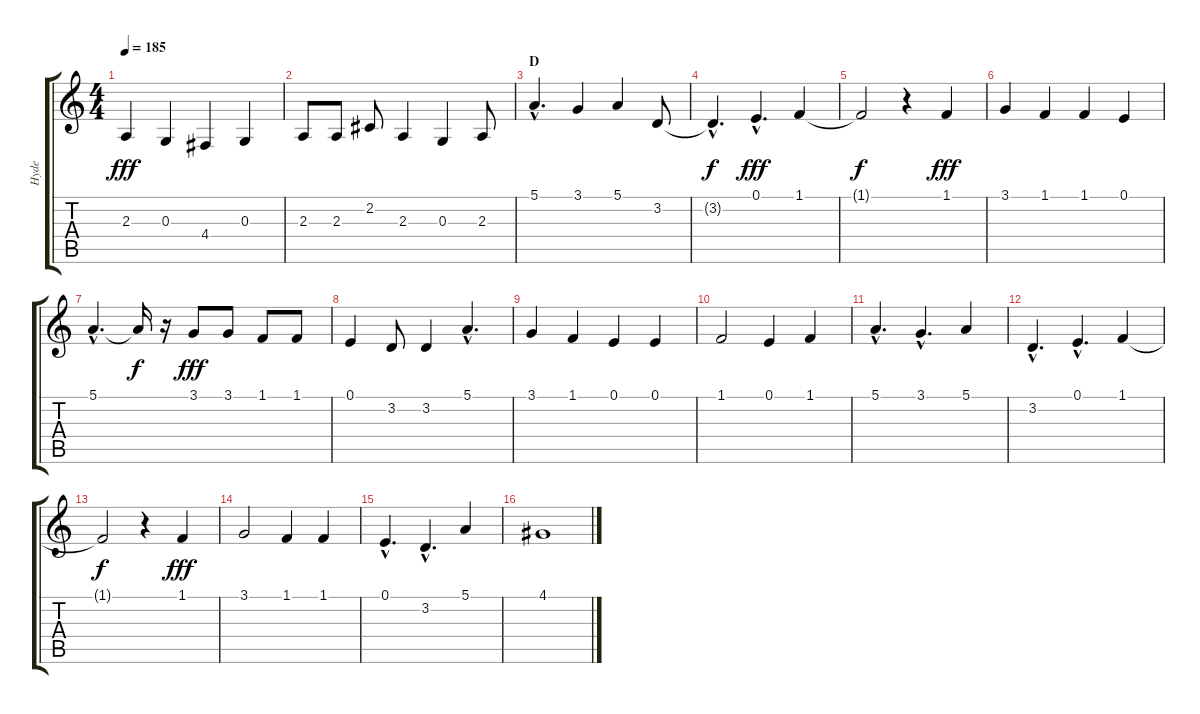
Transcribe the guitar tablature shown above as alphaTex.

\track ("Hyde" "Hyde") {instrument flute}
\staff {score tabs}
\tuning (E4 B3 G3 D3 A2 E2) {hide}
\ts (4 4)
\tempo 185
\clef g2
\ks c
2.3.4{dy fff} 0.3.4 4.4.4 0.3.4 |
2.3.8 2.3.8 2.2.8 2.3.4 0.3.4 2.3.8 |
\section ("" "D")
5.1{hac}.4{d} 3.1.4 5.1.4 3.2.8 |
3.2{hac t}.4{d dy f} 0.1{hac}.4{d dy fff} 1.1.4 |
1.1{t}.2{dy f} r.4 1.1.4{dy fff} |
3.1.4 1.1.4 1.1.4 0.1.4 |
5.1{hac}.4{d} 5.1{t}.16{dy f} r.16 3.1.8{dy fff} 3.1.8 1.1.8 1.1.8 |
0.1.4 3.2.8 3.2.4 5.1{hac}.4{d} |
3.1.4 1.1.4 0.1.4 0.1.4 |
1.1.2 0.1.4 1.1.4 |
5.1{hac}.4{d} 3.1{hac}.4{d} 5.1.4 |
3.2{hac}.4{d} 0.1{hac}.4{d} 1.1.4 |
1.1{t}.2{dy f} r.4 1.1.4{dy fff} |
3.1.2 1.1.4 1.1.4 |
0.1{hac}.4{d} 3.2{hac}.4{d} 5.1.4 |
4.1.1
